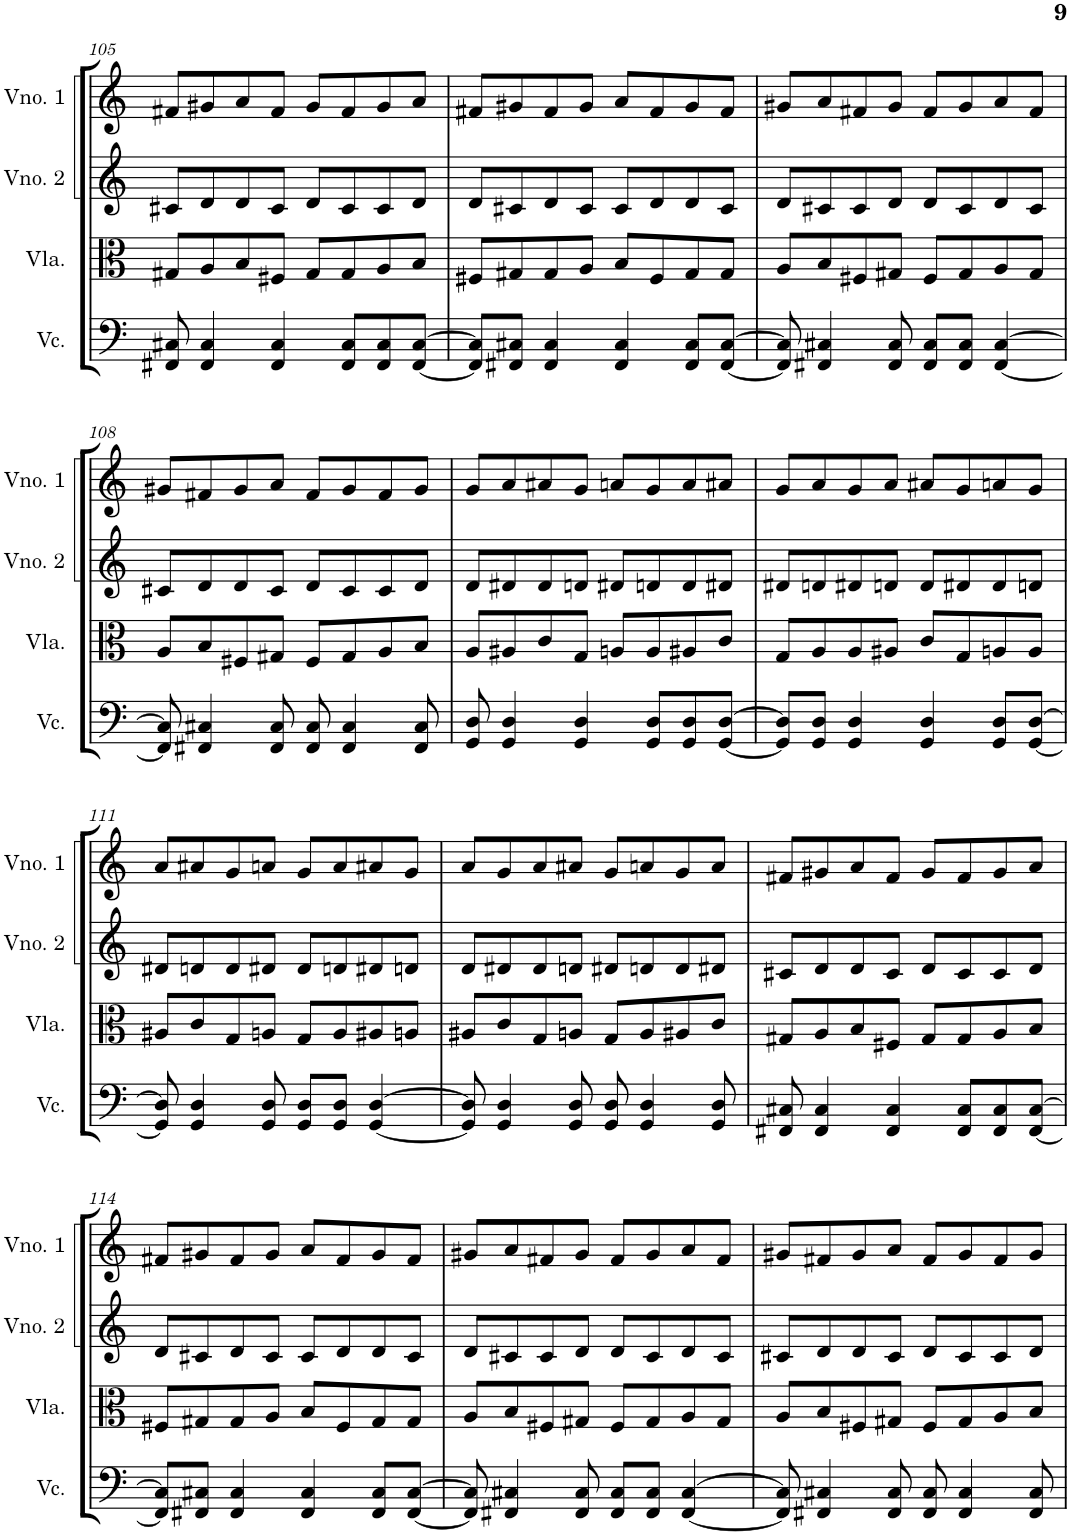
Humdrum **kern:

**kern	**kern	**kern	**kern
*part4	*part3	*part2	*part1
*staff4	*staff3	*staff2	*staff1
*I"Violoncelo	*I"Viola	*I"Violino 2	*I"Violino 1
*I'Vc.	*I'Vla.	*I'Vno. 2	*I'Vno. 1
!!LO:PB:g=z
*clefF4	*clefC3	*clefG2	*clefG2
*k[]	*k[]	*k[]	*k[]
*M4/4	*M4/4	*M4/4	*M4/4
=105	=105	=105	=105
8FF#X/ 8C#X/	8G#X/L	8c#X/L	8f#X/L
4FF#/ 4C#/	8A/	8d/	8g#X/
.	8B/	8d/	8a/
4FF#/ 4C#/	8F#X/J	8c#/J	8f#/J
.	8G#/L	8d/L	8g#/L
8FF#/ 8C#/L	8G#/	8c#/	8f#/
8FF#/ 8C#/	8A/	8c#/	8g#/
[8FF#/ [8C#/J	8B/J	8d/J	8a/J
=106	=106	=106	=106
8FF#/] 8C#/]L	8F#X/L	8d/L	8f#X/L
8FF#X/ 8C#X/J	8G#X/	8c#X/	8g#X/
4FF#/ 4C#/	8G#/	8d/	8f#/
.	8A/J	8c#/J	8g#/J
4FF#/ 4C#/	8B/L	8c#/L	8a/L
.	8F#/	8d/	8f#/
8FF#/ 8C#/L	8G#/	8d/	8g#/
[8FF#/ [8C#/J	8G#/J	8c#/J	8f#/J
=107	=107	=107	=107
8FF#/] 8C#/]	8A/L	8d/L	8g#X/L
4FF#X/ 4C#X/	8B/	8c#X/	8a/
.	8F#X/	8c#/	8f#X/
8FF#/ 8C#/	8G#X/J	8d/J	8g#/J
8FF#/ 8C#/L	8F#/L	8d/L	8f#/L
8FF#/ 8C#/J	8G#/	8c#/	8g#/
[4FF#/ [4C#/	8A/	8d/	8a/
.	8G#/J	8c#/J	8f#/J
!!LO:LB:g=z
=108	=108	=108	=108
8FF#/] 8C#/]	8A/L	8c#X/L	8g#X/L
4FF#X/ 4C#X/	8B/	8d/	8f#X/
.	8F#X/	8d/	8g#/
8FF#/ 8C#/	8G#X/J	8c#/J	8a/J
8FF#/ 8C#/	8F#/L	8d/L	8f#/L
4FF#/ 4C#/	8G#/	8c#/	8g#/
.	8A/	8c#/	8f#/
8FF#/ 8C#/	8B/J	8d/J	8g#/J
=109	=109	=109	=109
8GG/ 8D/	8A/L	8d/L	8g/L
4GG/ 4D/	8A#X/	8d#X/	8a/
.	8c/	8d#/	8a#X/
4GG/ 4D/	8G/J	8dn/J	8g/J
.	8An/L	8d#X/L	8an/L
8GG/ 8D/L	8A/	8dn/	8g/
8GG/ 8D/	8A#X/	8d/	8a/
[8GG/ [8D/J	8c/J	8d#X/J	8a#X/J
=110	=110	=110	=110
8GG/] 8D/]L	8G/L	8d#X/L	8g/L
8GG/ 8D/J	8A/	8dn/	8a/
4GG/ 4D/	8A/	8d#X/	8g/
.	8A#X/J	8dn/J	8a/J
4GG/ 4D/	8c/L	8d/L	8a#X/L
.	8G/	8d#X/	8g/
8GG/ 8D/L	8An/	8d#/	8an/
[8GG/ [8D/J	8A/J	8dn/J	8g/J
!!LO:LB:g=z
=111	=111	=111	=111
8GG/] 8D/]	8A#X/L	8d#X/L	8a/L
4GG/ 4D/	8c/	8dn/	8a#X/
.	8G/	8d/	8g/
8GG/ 8D/	8An/J	8d#X/J	8an/J
8GG/ 8D/L	8G/L	8d#/L	8g/L
8GG/ 8D/J	8A/	8dn/	8a/
[4GG/ [4D/	8A#X/	8d#X/	8a#X/
.	8An/J	8dn/J	8g/J
=112	=112	=112	=112
8GG/] 8D/]	8A#X/L	8d/L	8a/L
4GG/ 4D/	8c/	8d#X/	8g/
.	8G/	8d#/	8a/
8GG/ 8D/	8An/J	8dn/J	8a#X/J
8GG/ 8D/	8G/L	8d#X/L	8g/L
4GG/ 4D/	8A/	8dn/	8an/
.	8A#X/	8d/	8g/
8GG/ 8D/	8c/J	8d#X/J	8a/J
=113	=113	=113	=113
8FF#X/ 8C#X/	8G#X/L	8c#X/L	8f#X/L
4FF#/ 4C#/	8A/	8d/	8g#X/
.	8B/	8d/	8a/
4FF#/ 4C#/	8F#X/J	8c#/J	8f#/J
.	8G#/L	8d/L	8g#/L
8FF#/ 8C#/L	8G#/	8c#/	8f#/
8FF#/ 8C#/	8A/	8c#/	8g#/
[8FF#/ [8C#/J	8B/J	8d/J	8a/J
!!LO:LB:g=z
=114	=114	=114	=114
8FF#/] 8C#/]L	8F#X/L	8d/L	8f#X/L
8FF#X/ 8C#X/J	8G#X/	8c#X/	8g#X/
4FF#/ 4C#/	8G#/	8d/	8f#/
.	8A/J	8c#/J	8g#/J
4FF#/ 4C#/	8B/L	8c#/L	8a/L
.	8F#/	8d/	8f#/
8FF#/ 8C#/L	8G#/	8d/	8g#/
[8FF#/ [8C#/J	8G#/J	8c#/J	8f#/J
=115	=115	=115	=115
8FF#/] 8C#/]	8A/L	8d/L	8g#X/L
4FF#X/ 4C#X/	8B/	8c#X/	8a/
.	8F#X/	8c#/	8f#X/
8FF#/ 8C#/	8G#X/J	8d/J	8g#/J
8FF#/ 8C#/L	8F#/L	8d/L	8f#/L
8FF#/ 8C#/J	8G#/	8c#/	8g#/
[4FF#/ [4C#/	8A/	8d/	8a/
.	8G#/J	8c#/J	8f#/J
=116	=116	=116	=116
8FF#/] 8C#/]	8A/L	8c#X/L	8g#X/L
4FF#X/ 4C#X/	8B/	8d/	8f#X/
.	8F#X/	8d/	8g#/
8FF#/ 8C#/	8G#X/J	8c#/J	8a/J
8FF#/ 8C#/	8F#/L	8d/L	8f#/L
4FF#/ 4C#/	8G#/	8c#/	8g#/
.	8A/	8c#/	8f#/
8FF#/ 8C#/	8B/J	8d/J	8g#/J
=	=	=	=
*-	*-	*-	*-
